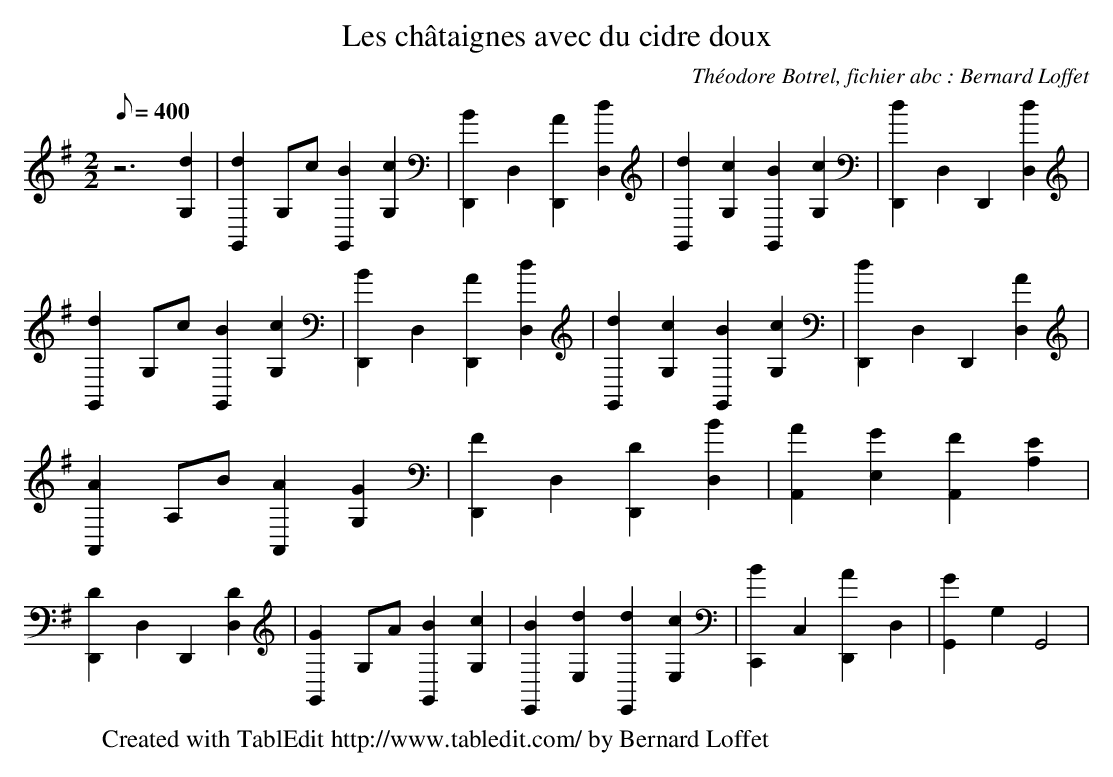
X:1
T:Les châtaignes avec du cidre doux
C:Théodore Botrel, fichier abc : Bernard Loffet
L:1/8
Q:400
M:2/2
K:G
 z6[d2G,2] | [d2G,,2]G,c [B2G,,2][c2G,2] | [B2D,,2]D,2 [A2D,,2][d2D,2] | [d2G,,2][c2G,2] [B2G,,2][c2G,2] | \
 [d2D,,2]D,2 D,,2[d2D,2] | [d2G,,2]G,c [B2G,,2][c2G,2] | [B2D,,2]D,2 [A2D,,2][d2D,2] | \
 [d2G,,2][c2G,2] [B2G,,2][c2G,2] | [d2D,,2]D,2 D,,2[A2D,2] | [A2A,,2]A,B [A2A,,2][G2G,2] | \
 [F2D,,2]D,2 [D2D,,2][B2D,2] | [A2A,,2][G2E,2] [F2A,,2][E2A,2] | [D2D,,2]D,2 D,,2[D2D,2] | \
 [G2G,,2]G,A [B2G,,2][c2G,2] | [B2E,,2][d2E,2] [d2E,,2][c2E,2] | [B2C,,2]C,2 [A2D,,2]D,2 | \
 [G2G,,2]G,2 G,,4 | \
W:Created with TablEdit http://www.tabledit.com/ by Bernard Loffet
